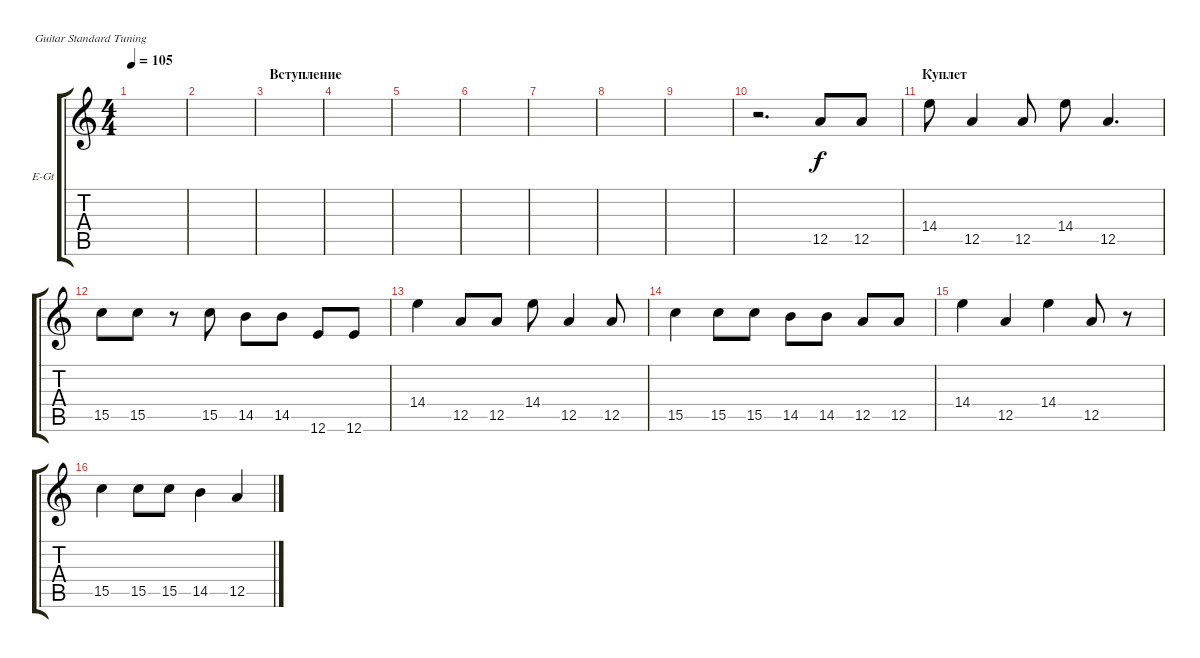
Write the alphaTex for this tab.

\defaultSystemsLayout 4
\bracketExtendMode groupsimilarinstruments
\firstSystemTrackNameOrientation horizontal
\otherSystemsTrackNameOrientation horizontal
\track ("В. Бутусов (вокал)" "E-Gt") {instrument electricguitarclean}
\staff {score tabs}
\tuning (E4 B3 G3 D3 A2 E2)
\ts (4 4)
\tempo 105
\clef g2
\ks c
|
|
\section ("" "Вступление")
|
|
|
|
|
|
|
r.2{d} 12.5.8 12.5.8 |
\section ("" "Куплет")
14.4.8 12.5.4 12.5.8 14.4.8 12.5.4{d} |
15.5.8 15.5.8 r.8 15.5.8 14.5.8 14.5.8 12.6.8 12.6.8 |
14.4.4 12.5.8 12.5.8 14.4.8 12.5.4 12.5.8 |
15.5.4 15.5.8 15.5.8 14.5.8 14.5.8 12.5.8 12.5.8 |
14.4.4 12.5.4 14.4.4 12.5.8 r.8 |
15.5.4 15.5.8 15.5.8 14.5.4 12.5.4
